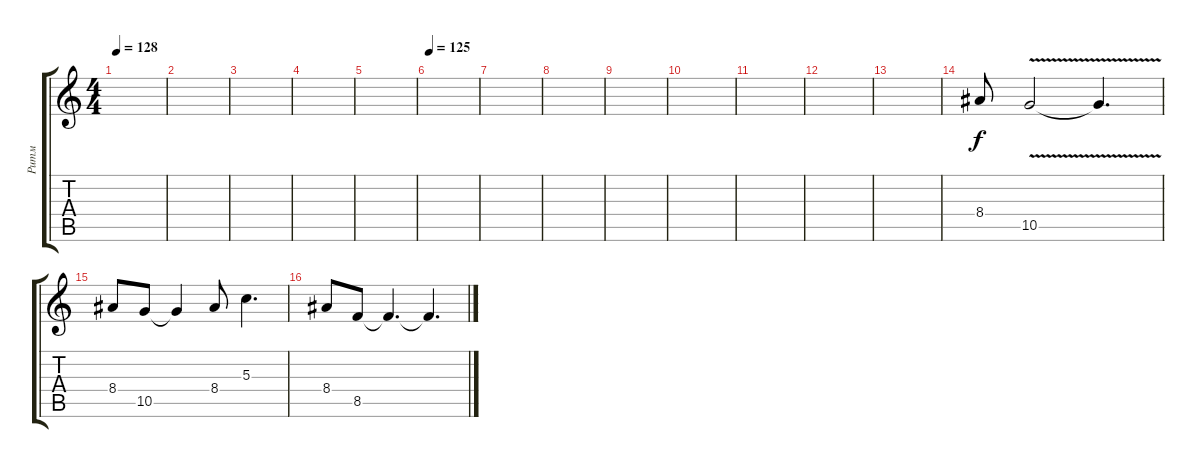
\track ("Ритм" "Ритм") {instrument distortionguitar}
\staff {score tabs}
\tuning (E4 B3 G3 D3 A2 E2) {hide}
\ts (4 4)
\tempo 128
\clef g2
\ks c
|
|
|
|
|
\tempo 125
|
|
|
|
|
|
|
|
8.4.8{volume 14} 10.5{v}.2 10.5{t}.4{d} |
8.4.8 10.5.8 10.5{t}.4 8.4.8 5.3.4{d} |
8.4.8 8.5.8 8.5{t}.4{d} 8.5{t}.4{d}
